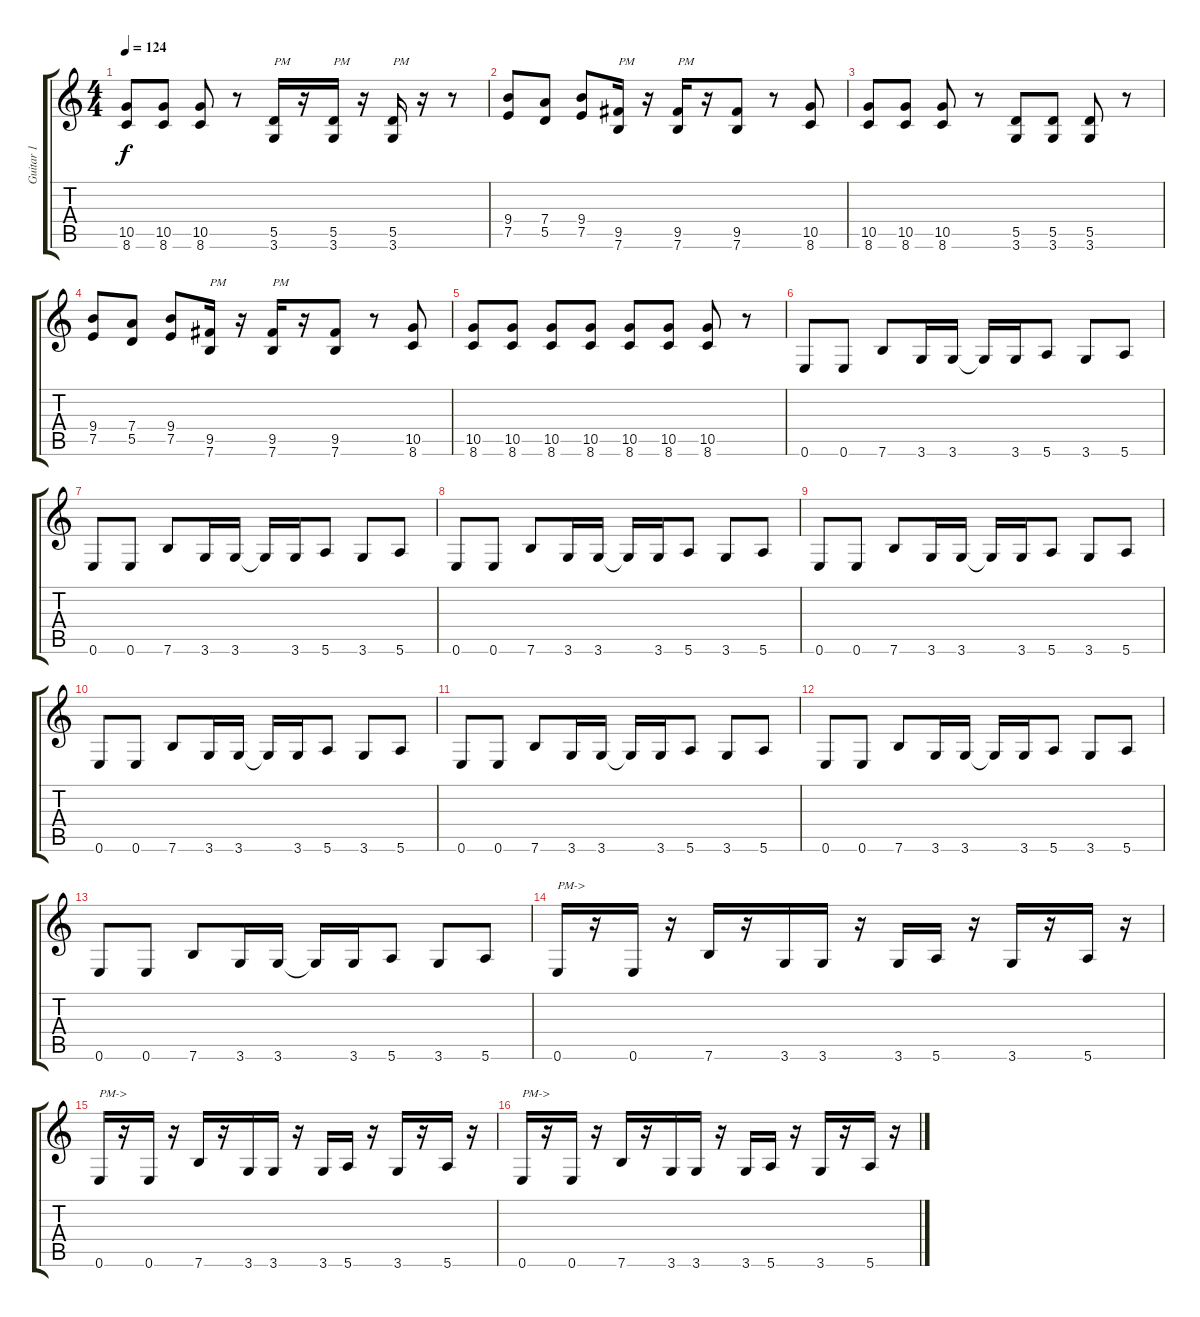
\track ("Guitar 1" "Guitar 1") {instrument distortionguitar}
\staff {score tabs}
\tuning (E4 B3 G3 D3 A2 E2) {hide}
\ts (4 4)
\tempo 124
\clef g2
\ks c
(10.5 8.6).8{dy f} (10.5 8.6).8 (10.5 8.6).8 r.8 (5.5 3.6).16{txt "PM"} r.16 (5.5 3.6).16{txt "PM"} r.16 (5.5 3.6).16{txt "PM"} r.16 r.8 |
(9.4 7.5).8 (7.4 5.5).8 (9.4 7.5).8 (9.5 7.6).16{txt "PM"} r.16 (9.5 7.6).16{txt "PM"} r.16 (9.5 7.6).8 r.8 (10.5 8.6).8 |
(10.5 8.6).8 (10.5 8.6).8 (10.5 8.6).8 r.8 (5.5 3.6).8 (5.5 3.6).8 (5.5 3.6).8 r.8 |
(9.4 7.5).8 (7.4 5.5).8 (9.4 7.5).8 (9.5 7.6).16{txt "PM"} r.16 (9.5 7.6).16{txt "PM"} r.16 (9.5 7.6).8 r.8 (10.5 8.6).8 |
(10.5 8.6).8 (10.5 8.6).8 (10.5 8.6).8 (10.5 8.6).8 (10.5 8.6).8 (10.5 8.6).8 (10.5 8.6).8 r.8 |
0.6.8 0.6.8 7.6.8 3.6.16 3.6.16 3.6{t}.16 3.6.16 5.6.8 3.6.8 5.6.8 |
0.6.8 0.6.8 7.6.8 3.6.16 3.6.16 3.6{t}.16 3.6.16 5.6.8 3.6.8 5.6.8 |
0.6.8 0.6.8 7.6.8 3.6.16 3.6.16 3.6{t}.16 3.6.16 5.6.8 3.6.8 5.6.8 |
0.6.8 0.6.8 7.6.8 3.6.16 3.6.16 3.6{t}.16 3.6.16 5.6.8 3.6.8 5.6.8 |
0.6.8 0.6.8 7.6.8 3.6.16 3.6.16 3.6{t}.16 3.6.16 5.6.8 3.6.8 5.6.8 |
0.6.8 0.6.8 7.6.8 3.6.16 3.6.16 3.6{t}.16 3.6.16 5.6.8 3.6.8 5.6.8 |
0.6.8 0.6.8 7.6.8 3.6.16 3.6.16 3.6{t}.16 3.6.16 5.6.8 3.6.8 5.6.8 |
0.6.8 0.6.8 7.6.8 3.6.16 3.6.16 3.6{t}.16 3.6.16 5.6.8 3.6.8 5.6.8 |
0.6.16{txt "PM->"} r.16 0.6.16 r.16 7.6.16 r.16 3.6.16 3.6.16 r.16 3.6.16 5.6.16 r.16 3.6.16 r.16 5.6.16 r.16 |
0.6.16{txt "PM->"} r.16 0.6.16 r.16 7.6.16 r.16 3.6.16 3.6.16 r.16 3.6.16 5.6.16 r.16 3.6.16 r.16 5.6.16 r.16 |
0.6.16{txt "PM->"} r.16 0.6.16 r.16 7.6.16 r.16 3.6.16 3.6.16 r.16 3.6.16 5.6.16 r.16 3.6.16 r.16 5.6.16 r.16
